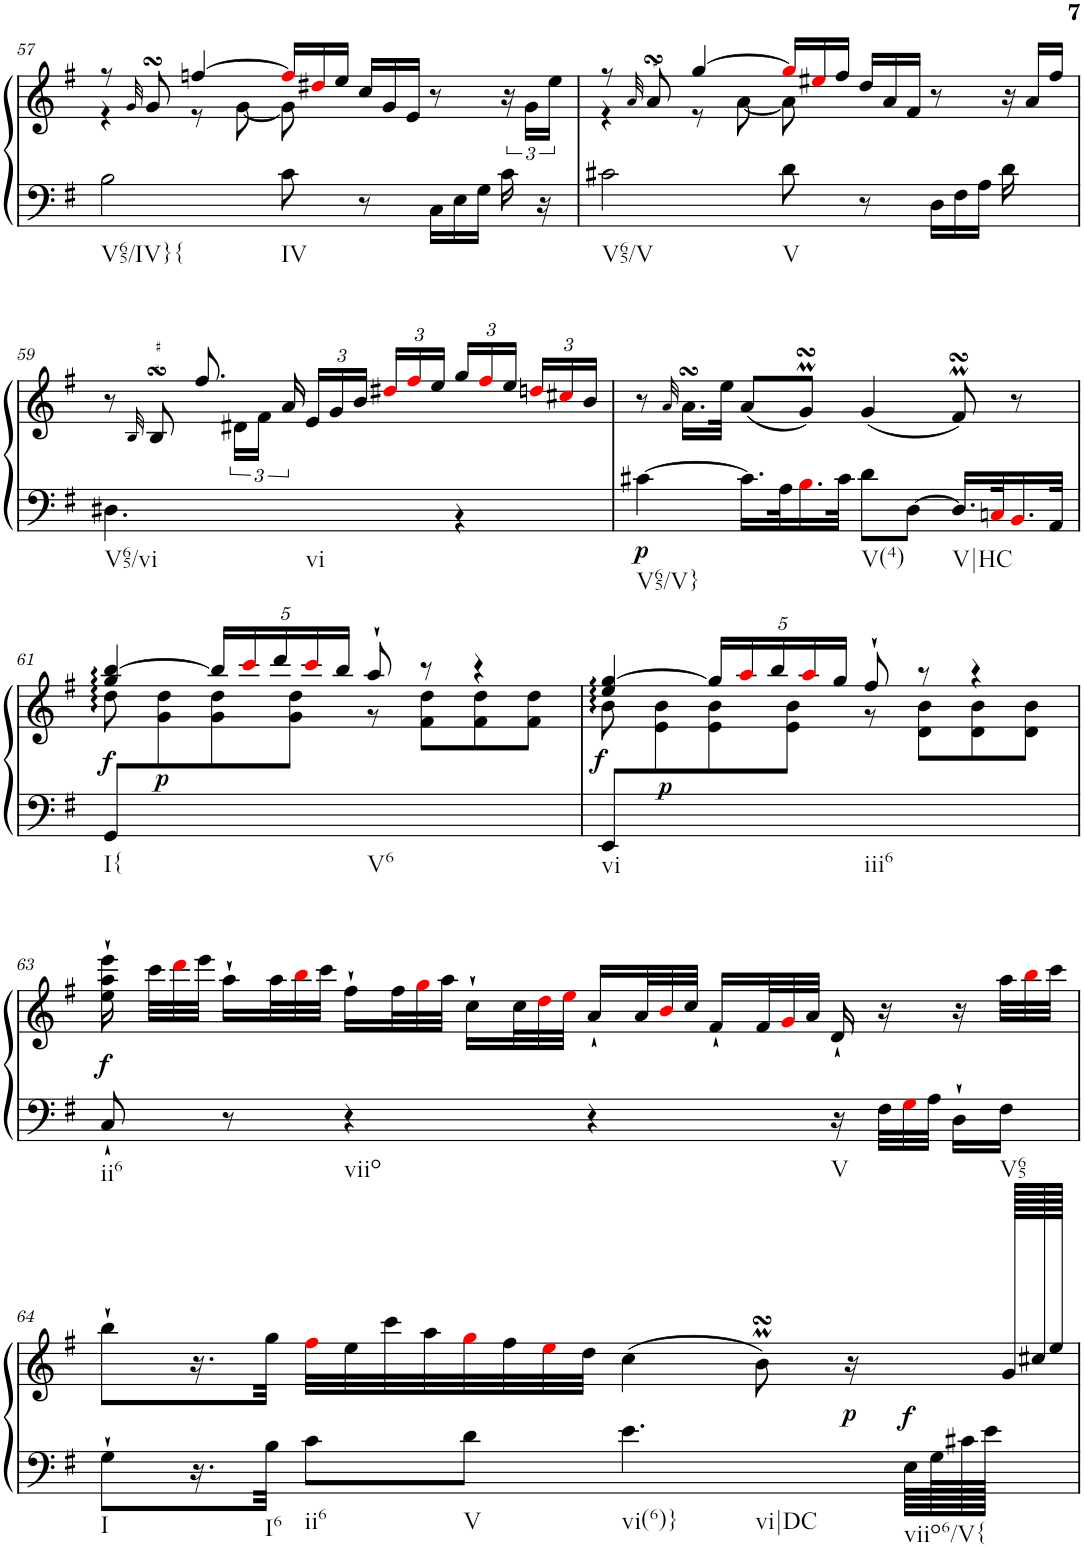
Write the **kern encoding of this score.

**kern	**kern	**dynam
*part1	*part1	*part1
*staff2	*staff1	*staff1/2
*I"Harpsichord	*	*
*I'Hch.	*	*
!!LO:PB:g=z
*clefF4	*clefG2	*
*k[f#]	*k[f#]	*
*G:	*G:	*
*M4/4	*M4/4	*
*met(c)	*met(c)	*
=57	=57	=57
*	*^	*
!LO:TX:b:t=V65/IV}{	!	!	!
2B\	8r	4r	.
.	32qg/	.	.
.	8gsSSs/	.	.
.	[4ffn/	8r	.
.	.	[8g\	.
*	*Xtuplet	*	*
!LO:TX:b:t=IV	!	!	!
8c\	24ffi/LL]	8g\]	.
.	24dd#Xi/	.	.
.	24ee/JJ	.	.
8r	24cc/LL	4.ryy	.
.	24g/	.	.
.	24e/JJ	.	.
*Xtuplet	*	*	*
24C\LL	8r	.	.
24E\	.	.	.
24G\JJ	.	.	.
*	*tuplet	*	*
16c\	24r	.	.
.	24g\LL	.	.
16r	.	.	.
.	24ee\JJ	.	.
=58	=58	=58	=58
!LO:TX:b:t=V65/V	!	!	!
2c#X\	8r	4r	.
.	32qa/	.	.
.	8asSSS/	.	.
.	[4gg/	8r	.
.	.	[8a\	.
*	*Xtuplet	*	*
!LO:TX:b:t=V	!	!	!
8d\	24ggi/LL]	8a\]	.
.	24ee#Xi/	.	.
.	24ff#/JJ	.	.
8r	24dd/LL	8ryy	.
.	24a/	.	.
.	24f#/JJ	.	.
24D\LL	8r	4ryy	.
24F#\	.	.	.
24A\JJ	.	.	.
16d\	24r	.	.
.	24a/LL	.	.
16ryy	.	.	.
.	24ff#/JJ	.	.
!!LO:LB:g=z	!!
=59	=59	=59	=59
*^	*	*	*
!LO:TX:b:t=V65/vi	!	!	!	!
!LO:TX:b:t=vi	!	!	!	!
1ryy	4.D#X\	8r	4.ryy	.
.	.	32qB/	.	.
.	.	8BsSsS/	.	.
.	.	8.ff#/	.	.
*	*	*	*tuplet	*
.	8ryy	.	24d#X\LL	.
.	.	.	24f#\JJ	.
.	.	16ryy	.	.
.	.	.	24a/	.
*	*	*Xbrackettup	*	*
.	4ryy	24e/LL	2ryy	.
.	.	24g/	.	.
.	.	24b/JJ	.	.
.	.	24dd#Xi/LL	.	.
.	.	24ff#i/	.	.
.	.	24ee/JJ	.	.
.	4r	24gg/LL	.	.
.	.	24ff#i/	.	.
.	.	24ee/JJ	.	.
.	.	24ddni/LL	.	.
.	.	24cc#Xi/	.	.
.	.	24b/JJ	.	.
*v	*v	*	*	*
*	*v	*v	*
=60	=60	=60
!LO:TX:b:t=V65/V}	!	!
!	!	!LO:DY:b=2
[4c#X\	8r	p
.	32qa/	.
.	16.asSSS\LL	.
.	32ee\JJk	.
16.c#\LL]	(<8a/L	.
32A\K	.	.
16.Bi\	8gMsSSs/J)	.
32c#\JJk	.	.
!LO:TX:b:t=V(4)	!	!
8d\L	(<4g/	.
[8D\J	.	.
!LO:TX:b:t=V|HC	!	!
16.D/LL]	8f#msSsS/)	.
32Cni/K	.	.
16.BBi/	8r	.
32AA/JJk	.	.
!!LO:LB:g=z
=61	=61	=61
*	*^	*
*	*	*^	*
!LO:TX:b:t=I{	!	!	!	!
!	!	!	!	!LO:DY:b
8GG/L	4gg/ [4bb/	8dd\	8ryy	f
!	!	!	!	!LO:DY:a=2
4.ryy	.	4.ryy	8g\ 8dd\	p
.	20bb/LL]	.	8g\ 8dd\	.
.	20ccci/	.	.	.
.	20ddd/	.	.	.
.	.	.	8g\ 8dd\J	.
.	20ccci/	.	.	.
.	20bb/JJ	.	.	.
!LO:TX:b:t=V6	!	!	!	!
2ryy	8aa`/	8r	2ryy	.
.	8r	8f#\ 8dd\L	.	.
.	4r	8f#\ 8dd\	.	.
.	.	8f#\ 8dd\J	.	.
=62	=62	=62	=62	=62
!LO:TX:b:t=vi	!	!	!	!
!	!	!	!	!LO:DY:b
8EE/L	4ee/ [4gg/	8b\	8ryy	f
!	!	!	!	!LO:DY:b=2
4.ryy	.	4.ryy	8e\ 8b\	p
.	20gg/LL]	.	8e\ 8b\	.
.	20aai/	.	.	.
.	20bb/	.	.	.
.	.	.	8e\ 8b\J	.
.	20aai/	.	.	.
.	20gg/JJ	.	.	.
!LO:TX:b:t=iii6	!	!	!	!
2ryy	8ff#`/	8r	2ryy	.
.	8r	8d\ 8b\L	.	.
.	4r	8d\ 8b\	.	.
.	.	8d\ 8b\J	.	.
*	*	*v	*v	*
!!LO:LB:g=z
=63	=63	=63	=63
!LO:TX:b:t=ii6	!	!	!
!	!	!	!LO:DY:b
*	*v	*v	*
8C`/	16ee\` 16aa\` 16eee\`	f
*	*Xtuplet	*
.	48ccc\LLL	.
.	48dddi\	.
.	48eee\JJJ	.
8r	16aa`\LL	.
.	48aa\L	.
.	48bbi\	.
.	48ccc\JJJ	.
!LO:TX:b:t=viio	!	!
4r	16ff#`\LL	.
.	48ff#\L	.
.	48ggi\	.
.	48aa\JJJ	.
.	16cc`\LL	.
.	48cc\L	.
.	48ddi\	.
.	48eei\JJJ	.
4r	16a`/LL	.
.	48a/L	.
.	48bi/	.
.	48cc/JJJ	.
.	16f#`/LL	.
.	48f#/L	.
.	48gi/	.
.	48a/JJJ	.
!LO:TX:b:t=V	!	!
16r	16d`/	.
48F#\LLL	16r	.
48Gi\	.	.
48A\JJJ	.	.
16D`\LL	16r	.
!LO:TX:b:t=V65	!	!
16F#\JJ	48aa\LLL	.
.	48bbi\	.
.	48ccc\JJJ	.
!!LO:LB:g=z
=64	=64	=64
*	*^	*
!LO:TX:b:t=I	!	!	!
8G`\L	8bb`\L	128ryy	.
*	*v	*v	*
16.r	16.r	.
!LO:TX:b:t=I6	!	!
32B\JJk	32gg\JJk	.
!LO:TX:b:t=ii6	!	!
8c\L	32ff#i\LLL	.
.	32ee\	.
.	32ccc\	.
.	32aa\	.
!LO:TX:b:t=V	!	!
8d\J	32ggi\	.
.	32ff#\	.
.	32eei\	.
.	32dd\JJJ	.
!LO:TX:b:t=vi(6)}	!	!
!LO:TX:b:t=vi|DC	!	!
4.e\	(>4cc\	.
.	8bmsSsS\)	.
!	!	!LO:DY:b
16ryy	16r	p
!LO:TX:b:t=viio6/V{	!	!
!	!	!LO:DY:a=2
64E\LLLL	16ryy	f
128G\L	.	.
128c#X\	.	.
128e\JJJJJ	.	.
*	*^	*
64.ryy	.	128g/LLLLL	.
.	.	128cc#X/	.
.	.	128ee/JJJJJ	.
*	*v	*v	*
=	=	=
*-	*-	*-
